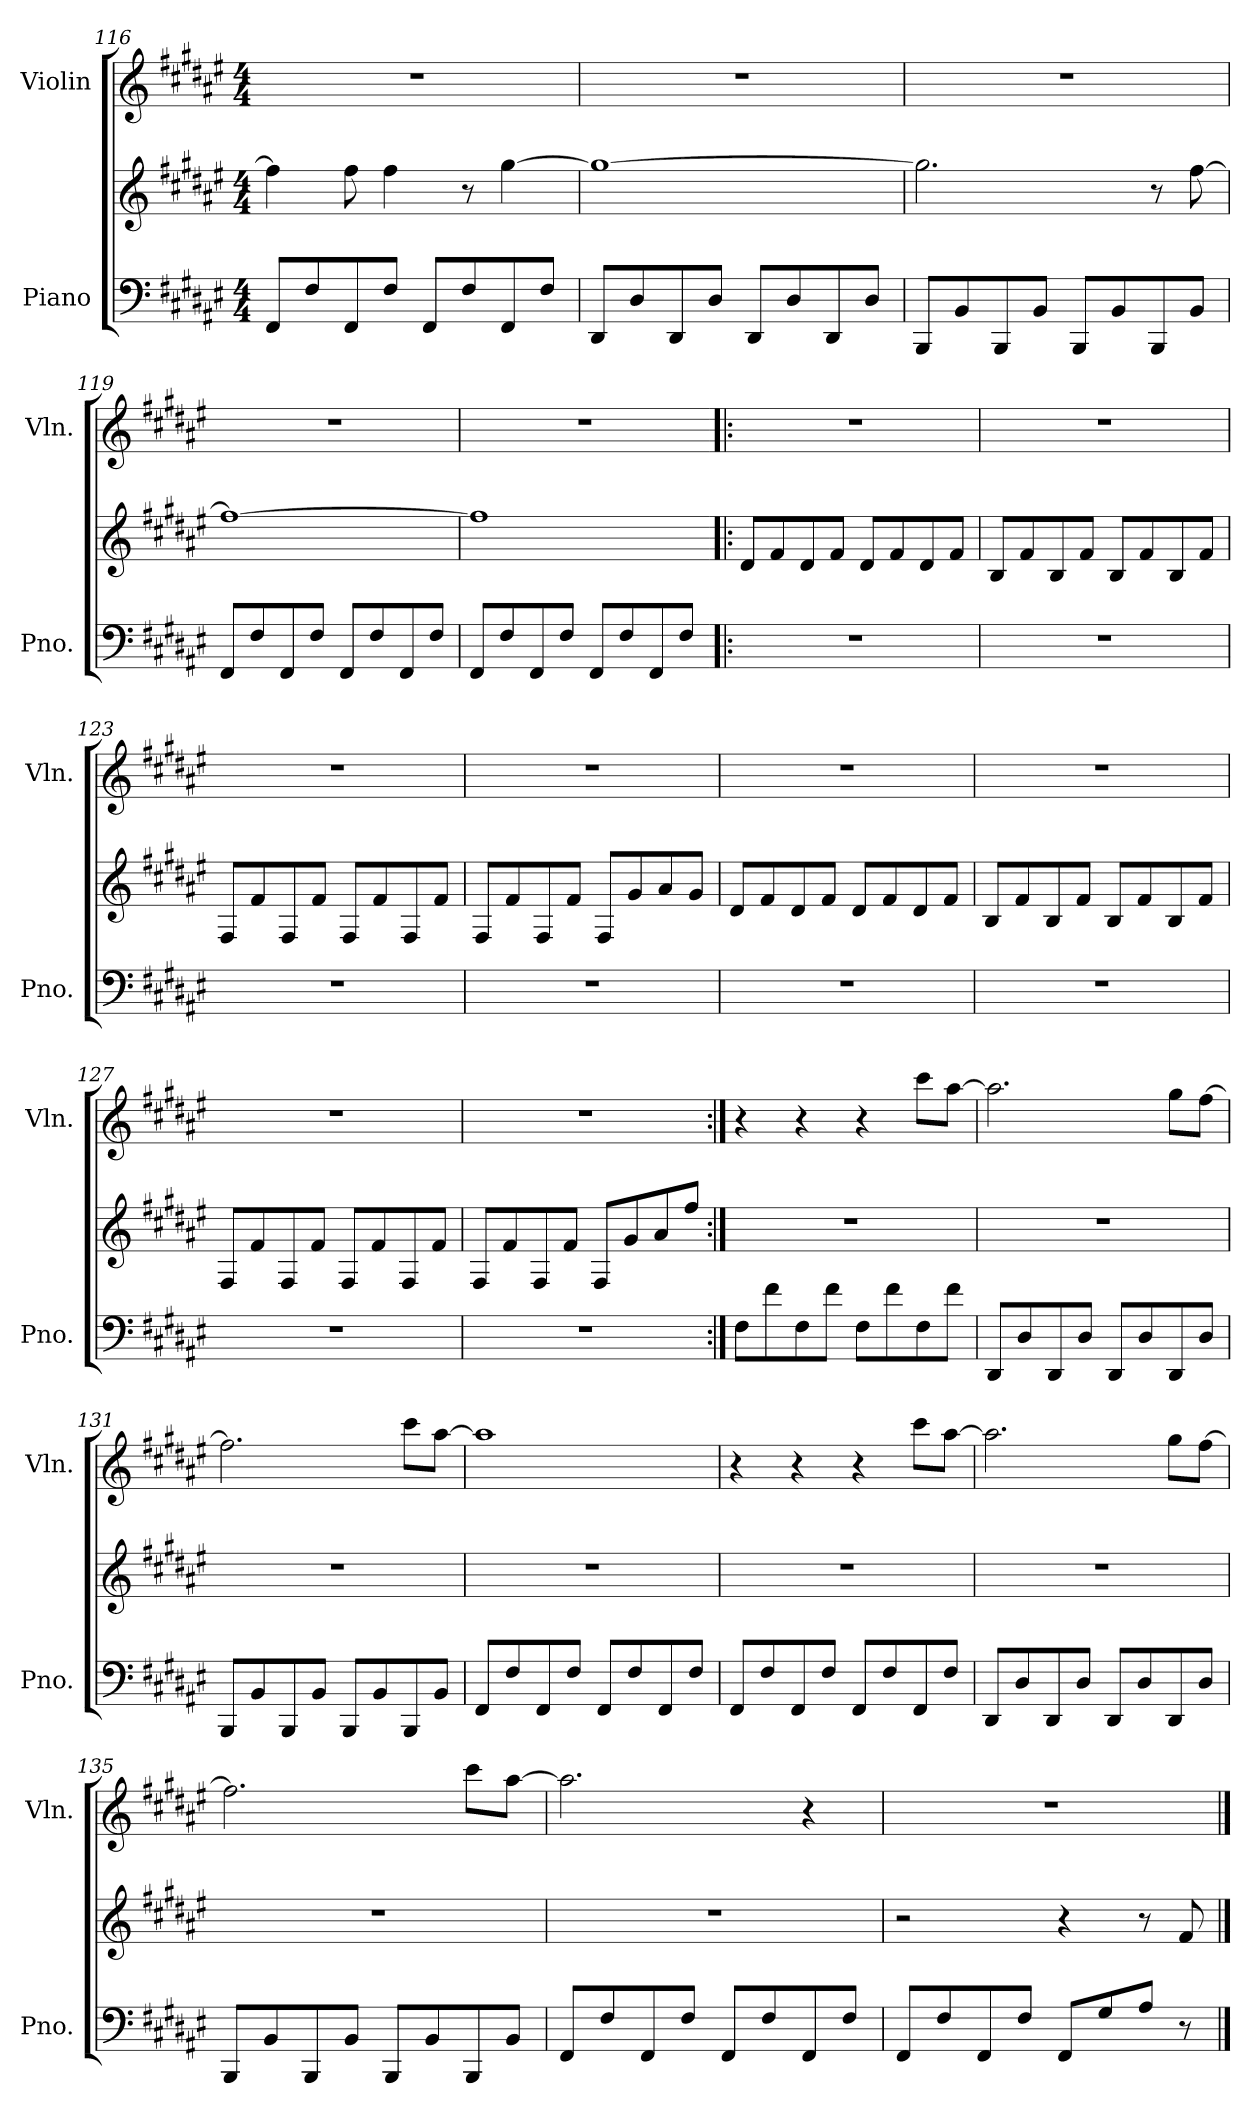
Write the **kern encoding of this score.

**kern	**kern	**kern
*part2	*part2	*part1
*staff3	*staff2	*staff1
*I"Piano	*	*I"Violin
*I'Pno.	*	*I'Vln.
*clefF4	*clefG2	*clefG2
*k[f#c#g#d#a#e#]	*k[f#c#g#d#a#e#]	*k[f#c#g#d#a#e#]
*M4/4	*M4/4	*M4/4
=116	=116	=116
8FF#/L	4ff#\]	1r
8F#/	.	.
8FF#/	8ff#\	.
8F#/J	4ff#\	.
8FF#/L	.	.
8F#/	8r	.
8FF#/	[4gg#\	.
8F#/J	.	.
=117	=117	=117
8DD#/L	1gg#_	1r
8D#/	.	.
8DD#/	.	.
8D#/J	.	.
8DD#/L	.	.
8D#/	.	.
8DD#/	.	.
8D#/J	.	.
=118	=118	=118
8BBB/L	2.gg#\]	1r
8BB/	.	.
8BBB/	.	.
8BB/J	.	.
8BBB/L	.	.
8BB/	.	.
8BBB/	8r	.
8BB/J	[8ff#\	.
!!LO:LB:g=z
=119	=119	=119
8FF#/L	1ff#_	1r
8F#/	.	.
8FF#/	.	.
8F#/J	.	.
8FF#/L	.	.
8F#/	.	.
8FF#/	.	.
8F#/J	.	.
=120	=120	=120
8FF#/L	1ff#]	1r
8F#/	.	.
8FF#/	.	.
8F#/J	.	.
8FF#/L	.	.
8F#/	.	.
8FF#/	.	.
8F#/J	.	.
=121!|:	=121!|:	=121!|:
1r	8d#/L	1r
.	8f#/	.
.	8d#/	.
.	8f#/J	.
.	8d#/L	.
.	8f#/	.
.	8d#/	.
.	8f#/J	.
=122	=122	=122
1r	8B/L	1r
.	8f#/	.
.	8B/	.
.	8f#/J	.
.	8B/L	.
.	8f#/	.
.	8B/	.
.	8f#/J	.
!!LO:LB:g=z
=123	=123	=123
1r	8F#/L	1r
.	8f#/	.
.	8F#/	.
.	8f#/J	.
.	8F#/L	.
.	8f#/	.
.	8F#/	.
.	8f#/J	.
=124	=124	=124
1r	8F#/L	1r
.	8f#/	.
.	8F#/	.
.	8f#/J	.
.	8F#/L	.
.	8g#/	.
.	8a#/	.
.	8g#/J	.
=125	=125	=125
1r	8d#/L	1r
.	8f#/	.
.	8d#/	.
.	8f#/J	.
.	8d#/L	.
.	8f#/	.
.	8d#/	.
.	8f#/J	.
=126	=126	=126
1r	8B/L	1r
.	8f#/	.
.	8B/	.
.	8f#/J	.
.	8B/L	.
.	8f#/	.
.	8B/	.
.	8f#/J	.
!!LO:PB:g=z
=127	=127	=127
1r	8F#/L	1r
.	8f#/	.
.	8F#/	.
.	8f#/J	.
.	8F#/L	.
.	8f#/	.
.	8F#/	.
.	8f#/J	.
=128	=128	=128
1r	8F#/L	1r
.	8f#/	.
.	8F#/	.
.	8f#/J	.
.	8F#/L	.
.	8g#/	.
.	8a#/	.
.	8ff#/J	.
=129:|!	=129:|!	=129:|!
8F#\L	1r	4r
8f#\	.	.
8F#\	.	4r
8f#\J	.	.
8F#\L	.	4r
8f#\	.	.
8F#\	.	8ccc#\L
8f#\J	.	[8aa#\J
=130	=130	=130
8DD#/L	1r	2.aa#\]
8D#/	.	.
8DD#/	.	.
8D#/J	.	.
8DD#/L	.	.
8D#/	.	.
8DD#/	.	8gg#\L
8D#/J	.	[8ff#\J
!!LO:LB:g=z
=131	=131	=131
8BBB/L	1r	2.ff#\]
8BB/	.	.
8BBB/	.	.
8BB/J	.	.
8BBB/L	.	.
8BB/	.	.
8BBB/	.	8ccc#\L
8BB/J	.	[8aa#\J
=132	=132	=132
8FF#/L	1r	1aa#]
8F#/	.	.
8FF#/	.	.
8F#/J	.	.
8FF#/L	.	.
8F#/	.	.
8FF#/	.	.
8F#/J	.	.
=133	=133	=133
8FF#/L	1r	4r
8F#/	.	.
8FF#/	.	4r
8F#/J	.	.
8FF#/L	.	4r
8F#/	.	.
8FF#/	.	8ccc#\L
8F#/J	.	[8aa#\J
=134	=134	=134
8DD#/L	1r	2.aa#\]
8D#/	.	.
8DD#/	.	.
8D#/J	.	.
8DD#/L	.	.
8D#/	.	.
8DD#/	.	8gg#\L
8D#/J	.	[8ff#\J
!!LO:LB:g=z
=135	=135	=135
8BBB/L	1r	2.ff#\]
8BB/	.	.
8BBB/	.	.
8BB/J	.	.
8BBB/L	.	.
8BB/	.	.
8BBB/	.	8ccc#\L
8BB/J	.	[8aa#\J
=136	=136	=136
8FF#/L	1r	2.aa#\]
8F#/	.	.
8FF#/	.	.
8F#/J	.	.
8FF#/L	.	.
8F#/	.	.
8FF#/	.	4r
8F#/J	.	.
=137	=137	=137
8FF#/L	2r	1r
8F#/	.	.
8FF#/	.	.
8F#/J	.	.
8FF#/L	4r	.
8G#/	.	.
8A#/J	8r	.
8r	8f#/	.
==	==	==
*-	*-	*-
